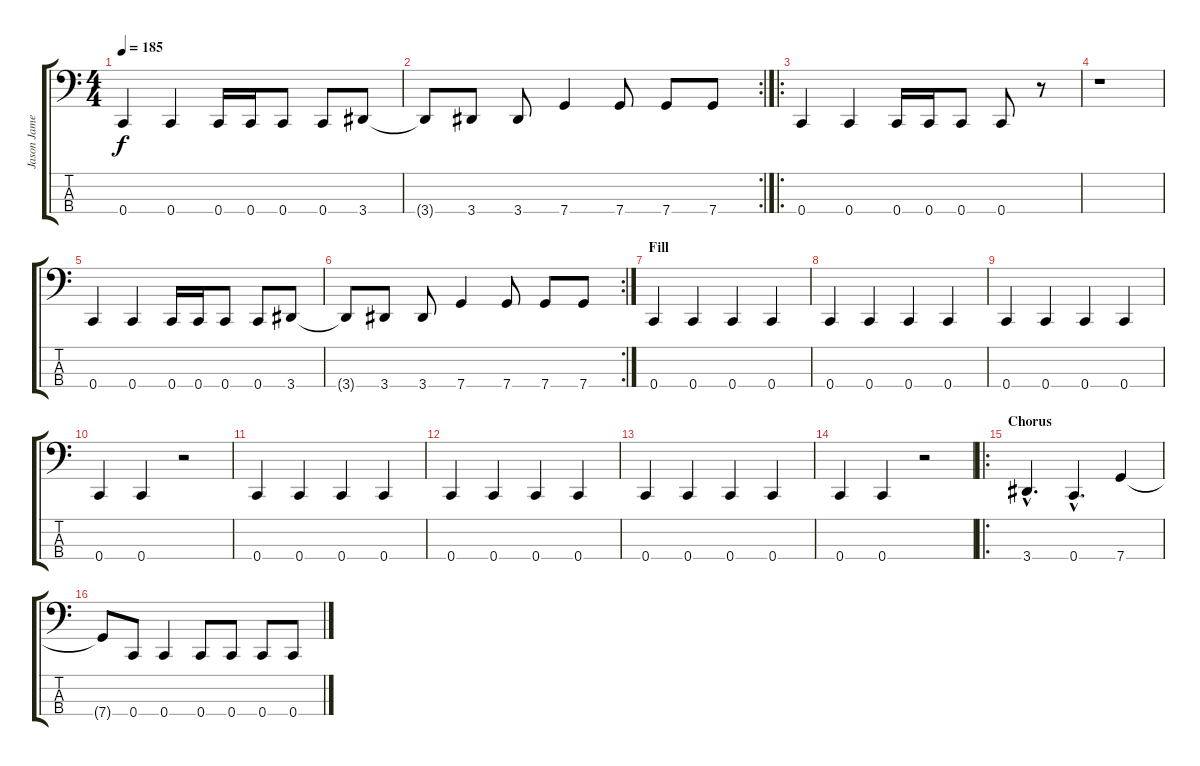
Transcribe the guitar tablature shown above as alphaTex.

\track ("Jason James" "Jason Jame") {instrument electricbasspick}
\staff {score tabs}
\tuning (F2 C2 G1 C1) {hide}
\ts (4 4)
\tempo 185
\clef f4
\ks c
0.4.4{dy f} 0.4.4 0.4.16 0.4.16 0.4.8 0.4.8 3.4.8 |
\rc 2
3.4{t}.8 3.4.8 3.4.8 7.4.4 7.4.8 7.4.8 7.4.8 |
\ro
0.4.4 0.4.4 0.4.16 0.4.16 0.4.8 0.4.8 r.8 |
r.1 |
0.4.4 0.4.4 0.4.16 0.4.16 0.4.8 0.4.8 3.4.8 |
\rc 2
3.4{t}.8 3.4.8 3.4.8 7.4.4 7.4.8 7.4.8 7.4.8 |
\section ("" "Fill")
0.4.4 0.4.4 0.4.4 0.4.4 |
0.4.4 0.4.4 0.4.4 0.4.4 |
0.4.4 0.4.4 0.4.4 0.4.4 |
0.4.4 0.4.4 r.2 |
0.4.4 0.4.4 0.4.4 0.4.4 |
0.4.4 0.4.4 0.4.4 0.4.4 |
0.4.4 0.4.4 0.4.4 0.4.4 |
0.4.4 0.4.4 r.2 |
\ro
\section ("" "Chorus")
3.4{hac}.4{d} 0.4{hac}.4{d} 7.4.4 |
7.4{t}.8 0.4.8 0.4.4 0.4.8 0.4.8 0.4.8 0.4.8
